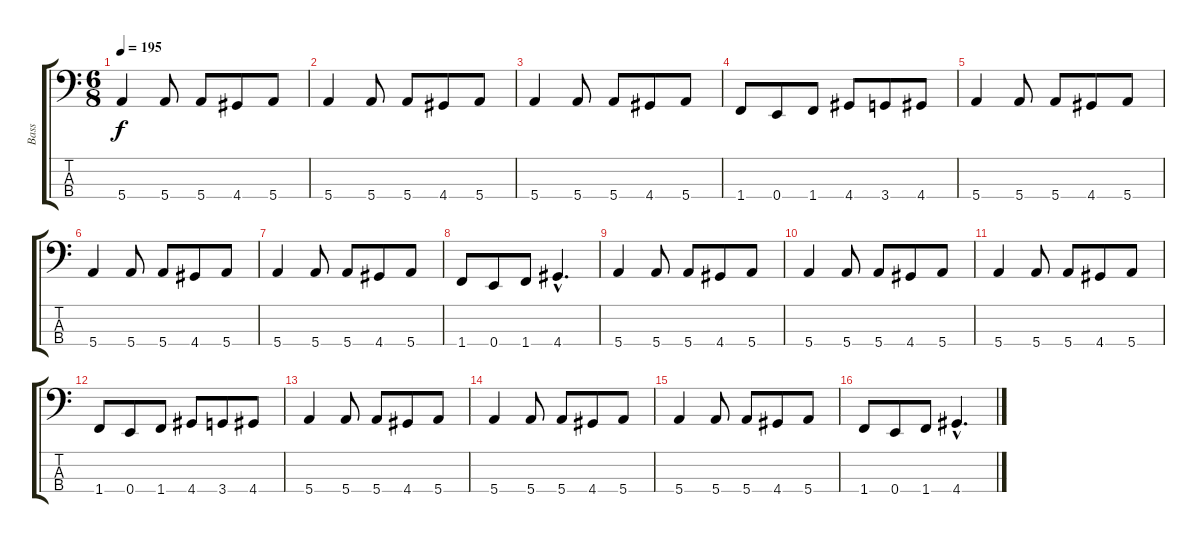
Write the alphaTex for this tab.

\track ("Bass" "Bass") {instrument electricbasspick}
\staff {score tabs}
\tuning (G2 D2 A1 E1) {hide}
\ts (6 8)
\tempo 195
\clef f4
\ks c
5.4.4{dy f} 5.4.8 5.4.8 4.4.8 5.4.8 |
5.4.4 5.4.8 5.4.8 4.4.8 5.4.8 |
5.4.4 5.4.8 5.4.8 4.4.8 5.4.8 |
1.4.8 0.4.8 1.4.8 4.4.8 3.4.8 4.4.8 |
5.4.4 5.4.8 5.4.8 4.4.8 5.4.8 |
5.4.4 5.4.8 5.4.8 4.4.8 5.4.8 |
5.4.4 5.4.8 5.4.8 4.4.8 5.4.8 |
1.4.8 0.4.8 1.4.8 4.4{hac}.4{d} |
5.4.4 5.4.8 5.4.8 4.4.8 5.4.8 |
5.4.4 5.4.8 5.4.8 4.4.8 5.4.8 |
5.4.4 5.4.8 5.4.8 4.4.8 5.4.8 |
1.4.8 0.4.8 1.4.8 4.4.8 3.4.8 4.4.8 |
5.4.4 5.4.8 5.4.8 4.4.8 5.4.8 |
5.4.4 5.4.8 5.4.8 4.4.8 5.4.8 |
5.4.4 5.4.8 5.4.8 4.4.8 5.4.8 |
1.4.8 0.4.8 1.4.8 4.4{hac}.4{d}
